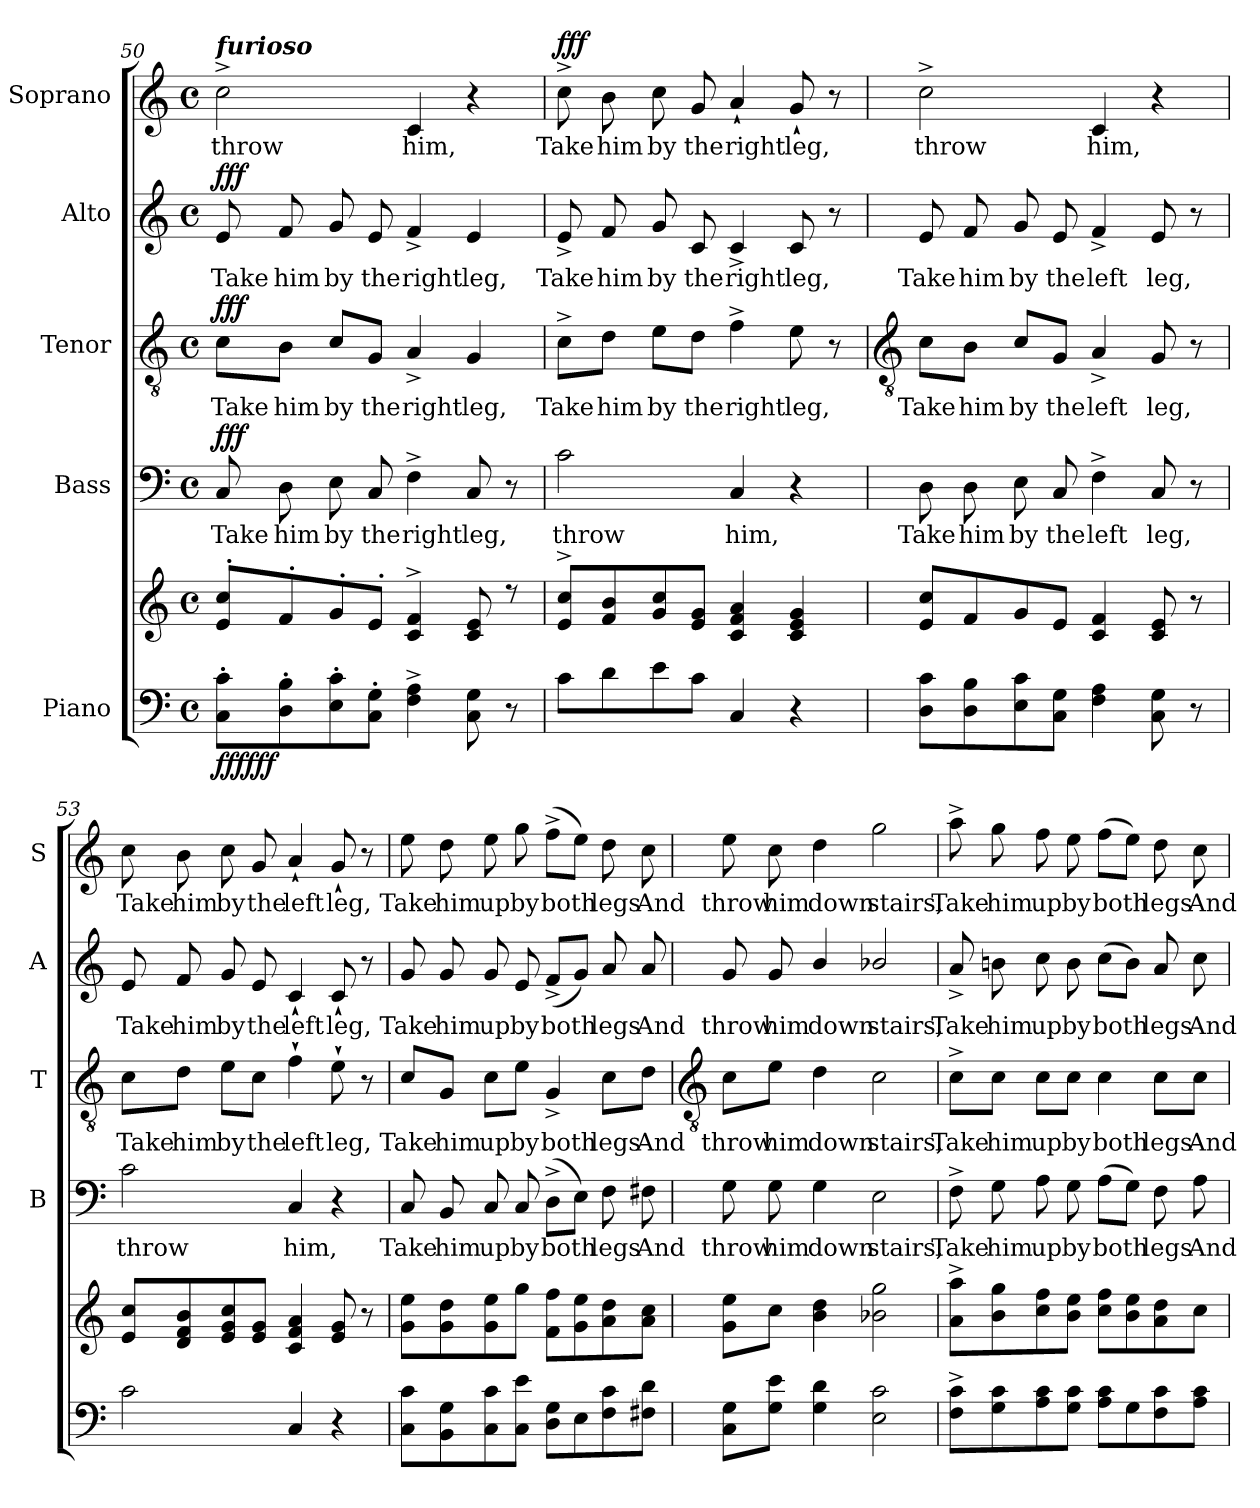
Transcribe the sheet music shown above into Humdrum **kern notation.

**kern	**kern	**dynam	**kern	**text	**dynam	**kern	**text	**dynam	**kern	**text	**dynam	**kern	**text	**dynam
*part5	*part5	*part5	*part4	*part4	*part4	*part3	*part3	*part3	*part2	*part2	*part2	*part1	*part1	*part1
*staff6	*staff5	*staff5/6	*staff4	*staff4	*staff4	*staff3	*staff3	*staff3	*staff2	*staff2	*staff2	*staff1	*staff1	*staff1
*I"Piano	*	*	*I"Bass	*	*	*I"Tenor	*	*	*I"Alto	*	*	*I"Soprano	*	*
*	*	*	*I'B	*	*	*I'T	*	*	*I'A	*	*	*I'S	*	*
*clefF4	*clefG2	*	*clefF4	*	*	*clefGv2	*	*	*clefG2	*	*	*clefG2	*	*
*k[]	*k[]	*	*k[]	*	*	*k[]	*	*	*k[]	*	*	*k[]	*	*
*C:	*C:	*	*C:	*	*	*C:	*	*	*C:	*	*	*C:	*	*
*M4/4	*M4/4	*	*M4/4	*	*	*M4/4	*	*	*M4/4	*	*	*M4/4	*	*
*met(c)	*met(c)	*	*met(c)	*	*	*met(c)	*	*	*met(c)	*	*	*met(c)	*	*
=50	=50	=50	=50	=50	=50	=50	=50	=50	=50	=50	=50	=50	=50	=50
*	*^	*	*	*	*	*	*	*	*	*	*	*	*	*
!	!	!	!	!	!	!	!	!	!	!	!	!	!LO:TX:a:Bi:t=furioso	!	!
!	!	!	!LO:DY:b=2	!	!LO:LY:b	!	!	!LO:LY:b	!	!	!LO:LY:b	!	!	!LO:LY:b	!
!	!	!	!LO:DY:n=1:b	!	!	!LO:DY:b	!	!	!LO:DY:b	!	!	!LO:DY:b	!	!	!
8C' 8c'L	8e' 8cc'L	1ryy	fff fff	8C	Take	fff	8c\L	Take	fff	8e	Take	fff	2cc^	throw	.
!	!	!	!	!	!LO:LY:b	!	!	!LO:LY:b	!	!	!LO:LY:b	!	!	!	!
8D' 8B'	8f'	.	.	8D	him	.	8B\J	him	.	8f	him	.	.	.	.
!	!	!	!	!	!LO:LY:b	!	!	!LO:LY:b	!	!	!LO:LY:b	!	!	!	!
8E' 8c'	8g'	.	.	8E	by	.	8c/L	by	.	8g	by	.	.	.	.
!	!	!	!	!	!LO:LY:b	!	!	!LO:LY:b	!	!	!LO:LY:b	!	!	!	!
8C' 8G'J	8e'J	.	.	8C	the	.	8G/J	the	.	8e	the	.	.	.	.
!	!	!	!	!	!LO:LY:b	!	!	!LO:LY:b	!	!	!LO:LY:b	!	!	!LO:LY:b	!
4F^ 4A^	4c^ 4f^	.	.	4F^	right	.	4A^	right	.	4f^	right	.	4c	him,	.
!	!	!	!	!	!LO:LY:b	!	!	!LO:LY:b	!	!	!LO:LY:b	!	!	!	!
8C 8G	8c 8e	.	.	8C	leg,	.	4G	leg,	.	4e	leg,	.	4r	.	.
8r	8r	.	.	8r	.	.	.	.	.	.	.	.	.	.	.
=51	=51	=51	=51	=51	=51	=51	=51	=51	=51	=51	=51	=51	=51	=51	=51
!	!	!	!	!	!LO:LY:b	!	!	!LO:LY:b	!	!	!LO:LY:b	!	!	!LO:LY:b	!LO:DY:b
8cL	8e^ 8cc^L	1ryy	.	2c	throw	.	8c^\L	Take	.	8e^	Take	.	8cc^	Take	fff
!	!	!	!	!	!	!	!	!LO:LY:b	!	!	!LO:LY:b	!	!	!LO:LY:b	!
8d	8f 8b	.	.	.	.	.	8d\J	him	.	8f	him	.	8b	him	.
!	!	!	!	!	!	!	!	!LO:LY:b	!	!	!LO:LY:b	!	!	!LO:LY:b	!
8e	8g 8cc	.	.	.	.	.	8e\L	by	.	8g	by	.	8cc	by	.
!	!	!	!	!	!	!	!	!LO:LY:b	!	!	!LO:LY:b	!	!	!LO:LY:b	!
8cJ	8e 8gJ	.	.	.	.	.	8d\J	the	.	8c	the	.	8g	the	.
!	!	!	!	!	!LO:LY:b	!	!	!LO:LY:b	!	!	!LO:LY:b	!	!	!LO:LY:b	!
4C	4c 4f 4a	.	.	4C	him,	.	4f^	right	.	4c^	right	.	4a`	right	.
!	!	!	!	!	!	!	!	!LO:LY:b	!	!	!LO:LY:b	!	!	!LO:LY:b	!
4r	4c 4e 4g	.	.	4r	.	.	8e	leg,	.	8c	leg,	.	8g`	leg,	.
.	.	.	.	.	.	.	8r	.	.	8r	.	.	8r	.	.
*	*v	*v	*	*	*	*	*	*	*	*	*	*	*	*	*
!!LO:LB:g=z
=52	=52	=52	=52	=52	=52	=52	=52	=52	=52	=52	=52	=52	=52	=52
*	*	*	*	*	*	*clefGv2	*	*	*	*	*	*	*	*
!	!	!	!	!LO:LY:b	!	!	!LO:LY:b	!	!	!LO:LY:b	!	!	!LO:LY:b	!
8D 8cL	8e 8ccL	.	8D	Take	.	8c\L	Take	.	8e	Take	.	2cc^	throw	.
!	!	!	!	!LO:LY:b	!	!	!LO:LY:b	!	!	!LO:LY:b	!	!	!	!
8D 8B	8f	.	8D	him	.	8B\J	him	.	8f	him	.	.	.	.
!	!	!	!	!LO:LY:b	!	!	!LO:LY:b	!	!	!LO:LY:b	!	!	!	!
8E 8c	8g	.	8E	by	.	8c/L	by	.	8g	by	.	.	.	.
!	!	!	!	!LO:LY:b	!	!	!LO:LY:b	!	!	!LO:LY:b	!	!	!	!
8C 8GJ	8eJ	.	8C	the	.	8G/J	the	.	8e	the	.	.	.	.
!	!	!	!	!LO:LY:b	!	!	!LO:LY:b	!	!	!LO:LY:b	!	!	!LO:LY:b	!
4F 4A	4c 4f	.	4F^	left	.	4A^	left	.	4f^	left	.	4c	him,	.
!	!	!	!	!LO:LY:b	!	!	!LO:LY:b	!	!	!LO:LY:b	!	!	!	!
8C 8G	8c 8e	.	8C	leg,	.	8G	leg,	.	8e	leg,	.	4r	.	.
8r	8r	.	8r	.	.	8r	.	.	8r	.	.	.	.	.
=53	=53	=53	=53	=53	=53	=53	=53	=53	=53	=53	=53	=53	=53	=53
!	!	!	!	!LO:LY:b	!	!	!LO:LY:b	!	!	!LO:LY:b	!	!	!LO:LY:b	!
2c	8e 8ccL	.	2c	throw	.	8c\L	Take	.	8e	Take	.	8cc	Take	.
!	!	!	!	!	!	!	!LO:LY:b	!	!	!LO:LY:b	!	!	!LO:LY:b	!
.	8d 8f 8b	.	.	.	.	8d\J	him	.	8f	him	.	8b	him	.
!	!	!	!	!	!	!	!LO:LY:b	!	!	!LO:LY:b	!	!	!LO:LY:b	!
.	8e 8g 8cc	.	.	.	.	8e\L	by	.	8g	by	.	8cc	by	.
!	!	!	!	!	!	!	!LO:LY:b	!	!	!LO:LY:b	!	!	!LO:LY:b	!
.	8e 8gJ	.	.	.	.	8c\J	the	.	8e	the	.	8g	the	.
!	!	!	!	!LO:LY:b	!	!	!LO:LY:b	!	!	!LO:LY:b	!	!	!LO:LY:b	!
4C	4c 4f 4a	.	4C	him,	.	4f`	left	.	4c`	left	.	4a`	left	.
!	!	!	!	!	!	!	!LO:LY:b	!	!	!LO:LY:b	!	!	!LO:LY:b	!
4r	8e 8g	.	4r	.	.	8e`	leg,	.	8c`	leg,	.	8g`	leg,	.
.	8r	.	.	.	.	8r	.	.	8r	.	.	8r	.	.
=54	=54	=54	=54	=54	=54	=54	=54	=54	=54	=54	=54	=54	=54	=54
!	!	!	!	!LO:LY:b	!	!	!LO:LY:b	!	!	!LO:LY:b	!	!	!LO:LY:b	!
8C 8cL	8g 8eeL	.	8C	Take	.	8c/L	Take	.	8g	Take	.	8ee	Take	.
!	!	!	!	!LO:LY:b	!	!	!LO:LY:b	!	!	!LO:LY:b	!	!	!LO:LY:b	!
8BB 8G	8g 8dd	.	8BB	him	.	8G/J	him	.	8g	him	.	8dd	him	.
!	!	!	!	!LO:LY:b	!	!	!LO:LY:b	!	!	!LO:LY:b	!	!	!LO:LY:b	!
8C 8c	8g 8ee	.	8C	up	.	8c\L	up	.	8g	up	.	8ee	up	.
!	!	!	!	!LO:LY:b	!	!	!LO:LY:b	!	!	!LO:LY:b	!	!	!LO:LY:b	!
8C 8eJ	8ggJ	.	8C	by	.	8e\J	by	.	8e	by	.	8gg	by	.
!	!	!	!	!LO:LY:b	!	!	!LO:LY:b	!	!	!LO:LY:b	!	!	!LO:LY:b	!
8D 8GL	8f 8ffL	.	(>8D^L	both	.	4G^	both	.	(<8f^L	both	.	(>8ff^L	both	.
8E	8g 8ee	.	8EJ)	.	.	.	.	.	8gJ)	.	.	8eeJ)	.	.
!	!	!	!	!LO:LY:b	!	!	!LO:LY:b	!	!	!LO:LY:b	!	!	!LO:LY:b	!
8F 8c	8a 8dd	.	8F	legs	.	8c\L	legs	.	8a	legs	.	8dd	legs	.
!	!	!	!	!LO:LY:b	!	!	!LO:LY:b	!	!	!LO:LY:b	!	!	!LO:LY:b	!
8F#X 8dJ	8a 8ccJ	.	8F#X	And	.	8d\J	And	.	8a	And	.	8cc	And	.
!!LO:LB:g=z
=55	=55	=55	=55	=55	=55	=55	=55	=55	=55	=55	=55	=55	=55	=55
*	*	*	*	*	*	*clefGv2	*	*	*	*	*	*	*	*
!	!	!	!	!LO:LY:b	!	!	!LO:LY:b	!	!	!LO:LY:b	!	!	!LO:LY:b	!
8C 8GL	8g 8eeL	.	8G	throw	.	8c\L	throw	.	8g	throw	.	8ee	throw	.
!	!	!	!	!LO:LY:b	!	!	!LO:LY:b	!	!	!LO:LY:b	!	!	!LO:LY:b	!
8G 8eJ	8ccJ	.	8G	him	.	8e\J	him	.	8g	him	.	8cc	him	.
!	!	!	!	!LO:LY:b	!	!	!LO:LY:b	!	!	!LO:LY:b	!	!	!LO:LY:b	!
4G 4d	4b 4dd	.	4G	down	.	4d	down	.	4b/	down	.	4dd	down	.
!	!	!	!	!LO:LY:b	!	!	!LO:LY:b	!	!	!LO:LY:b	!	!	!LO:LY:b	!
2E 2c	2b-X 2gg	.	2E	stairs,	.	2c	stairs,	.	2b-X/	stairs,	.	2gg	stairs,	.
=56	=56	=56	=56	=56	=56	=56	=56	=56	=56	=56	=56	=56	=56	=56
!	!	!	!	!LO:LY:b	!	!	!LO:LY:b	!	!	!LO:LY:b	!	!	!LO:LY:b	!
8F^ 8c^L	8a^ 8aa^L	.	8F^	Take	.	8c^\L	Take	.	8a^	Take	.	8aa^	Take	.
!	!	!	!	!LO:LY:b	!	!	!LO:LY:b	!	!	!LO:LY:b	!	!	!LO:LY:b	!
8G 8c	8b 8gg	.	8G	him	.	8c\J	him	.	8bn	him	.	8gg	him	.
!	!	!	!	!LO:LY:b	!	!	!LO:LY:b	!	!	!LO:LY:b	!	!	!LO:LY:b	!
8A 8c	8cc 8ff	.	8A	up	.	8c\L	up	.	8cc	up	.	8ff	up	.
!	!	!	!	!LO:LY:b	!	!	!LO:LY:b	!	!	!LO:LY:b	!	!	!LO:LY:b	!
8G 8cJ	8b 8eeJ	.	8G	by	.	8c\J	by	.	8b	by	.	8ee	by	.
!	!	!	!	!LO:LY:b	!	!	!LO:LY:b	!	!	!LO:LY:b	!	!	!LO:LY:b	!
8A 8cL	8cc 8ffL	.	(>8AL	both	.	4c	both	.	(>8ccL	both	.	(>8ffL	both	.
8G	8b 8ee	.	8GJ)	.	.	.	.	.	8bJ)	.	.	8eeJ)	.	.
!	!	!	!	!LO:LY:b	!	!	!LO:LY:b	!	!	!LO:LY:b	!	!	!LO:LY:b	!
8F 8c	8a 8dd	.	8F	legs	.	8c\L	legs	.	8a	legs	.	8dd	legs	.
!	!	!	!	!LO:LY:b	!	!	!LO:LY:b	!	!	!LO:LY:b	!	!	!LO:LY:b	!
8A 8cJ	8ccJ	.	8A	And	.	8c\J	And	.	8cc	And	.	8cc	And	.
=	=	=	=	=	=	=	=	=	=	=	=	=	=	=
*-	*-	*-	*-	*-	*-	*-	*-	*-	*-	*-	*-	*-	*-	*-
